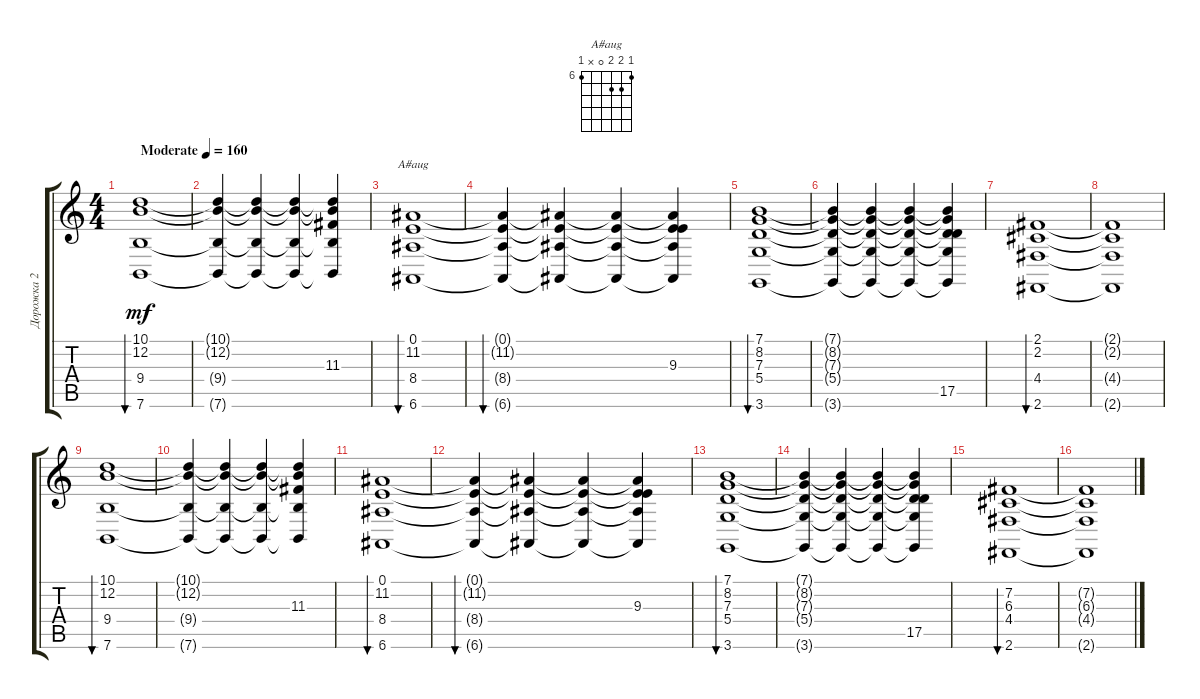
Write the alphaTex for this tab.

\track ("Дорожка 2" "Дорожка 2") {instrument acousticgrandpiano}
\staff {score tabs}
\tuning (E4 B3 G3 D3 A2 E2) {hide}
\chord ("A#aug" 6 7 7 0 x 6) {firstfret 6}
\ts (4 4)
\tempo (160 "Moderate")
\clef g2
\ks c
(10.1 12.2 9.4 7.6).1{bu 120 dy mf instrument acousticgrandpiano} |
(10.1{t} 12.2{t} 9.4{t} 7.6{t}).4 (10.1{t} 12.2{t} 9.4{t} 7.6{t}).4 (10.1{t} 12.2{t} 9.4{t} 7.6{t}).4 (10.1{t} 12.2{t} 11.3 9.4{t} 7.6{t}).4 |
(0.1 11.2 8.4 6.6).1{bu 120 ch "A#aug"} |
(0.1{t} 11.2{t} 8.4{t} 6.6{t}).4{bu 120} (0.1{t} 11.2{t} 8.4{t} 6.6{t}).4 (0.1{t} 11.2{t} 8.4{t} 6.6{t}).4 (0.1{t} 11.2{t} 9.3 8.4{t} 6.6{t}).4 |
(7.1 8.2 7.3 5.4 3.6).1{bu 120} |
(7.1{t} 8.2{t} 7.3{t} 5.4{t} 3.6{t}).4 (7.1{t} 8.2{t} 7.3{t} 5.4{t} 3.6{t}).4 (7.1{t} 8.2{t} 7.3{t} 5.4{t} 3.6{t}).4 (7.1{t} 8.2{t} 7.3{t} 5.4{t} 17.5 3.6{t}).4 |
(2.1 2.2 4.4 2.6).1{bu 120} |
(2.1{t} 2.2{t} 4.4{t} 2.6{t}).1 |
(10.1 12.2 9.4 7.6).1{bu 120} |
(10.1{t} 12.2{t} 9.4{t} 7.6{t}).4 (10.1{t} 12.2{t} 9.4{t} 7.6{t}).4 (10.1{t} 12.2{t} 9.4{t} 7.6{t}).4 (10.1{t} 12.2{t} 11.3 9.4{t} 7.6{t}).4 |
(0.1 11.2 8.4 6.6).1{bu 120} |
(0.1{t} 11.2{t} 8.4{t} 6.6{t}).4{bu 120} (0.1{t} 11.2{t} 8.4{t} 6.6{t}).4 (0.1{t} 11.2{t} 8.4{t} 6.6{t}).4 (0.1{t} 11.2{t} 9.3 8.4{t} 6.6{t}).4 |
(7.1 8.2 7.3 5.4 3.6).1{bu 120} |
(7.1{t} 8.2{t} 7.3{t} 5.4{t} 3.6{t}).4 (7.1{t} 8.2{t} 7.3{t} 5.4{t} 3.6{t}).4 (7.1{t} 8.2{t} 7.3{t} 5.4{t} 3.6{t}).4 (7.1{t} 8.2{t} 7.3{t} 5.4{t} 17.5 3.6{t}).4 |
(7.2 6.3 4.4 2.6).1{bu 120} |
(7.2{t} 6.3{t} 4.4{t} 2.6{t}).1
